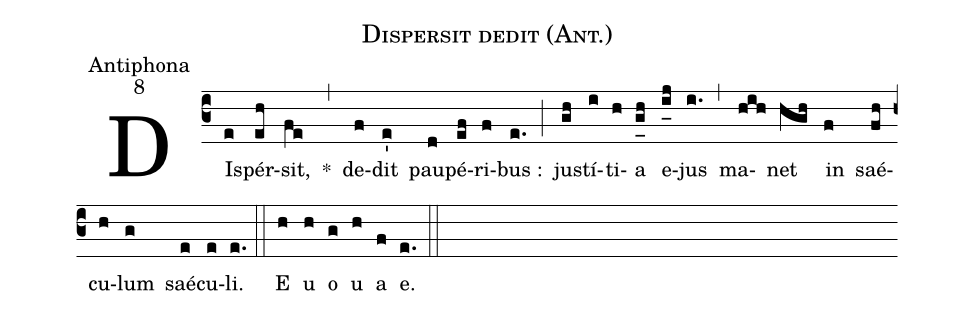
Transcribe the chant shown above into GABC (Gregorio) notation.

name:Dispersit dedit (Ant.);
office-part:Antiphona;
mode:8;
%%
(c3) DIs(e)pér(eh)sit,(fe) *(,) de(f)dit(e') pau(d)pé(ef)ri(f)bus :(e.) (;) ju(gh)stí(i)ti(h)a(g_[uh:l]h) e(i_[uh:l]j)jus(i.) (,) ma(hih)net(hgh) in(f) saé(fh)cu(h)lum(g) saé(e)cu(e)li.(e.) (::) <eu>E(h) u(h) o(g) u(h) a(f) e.</eu>(e.) (::)
